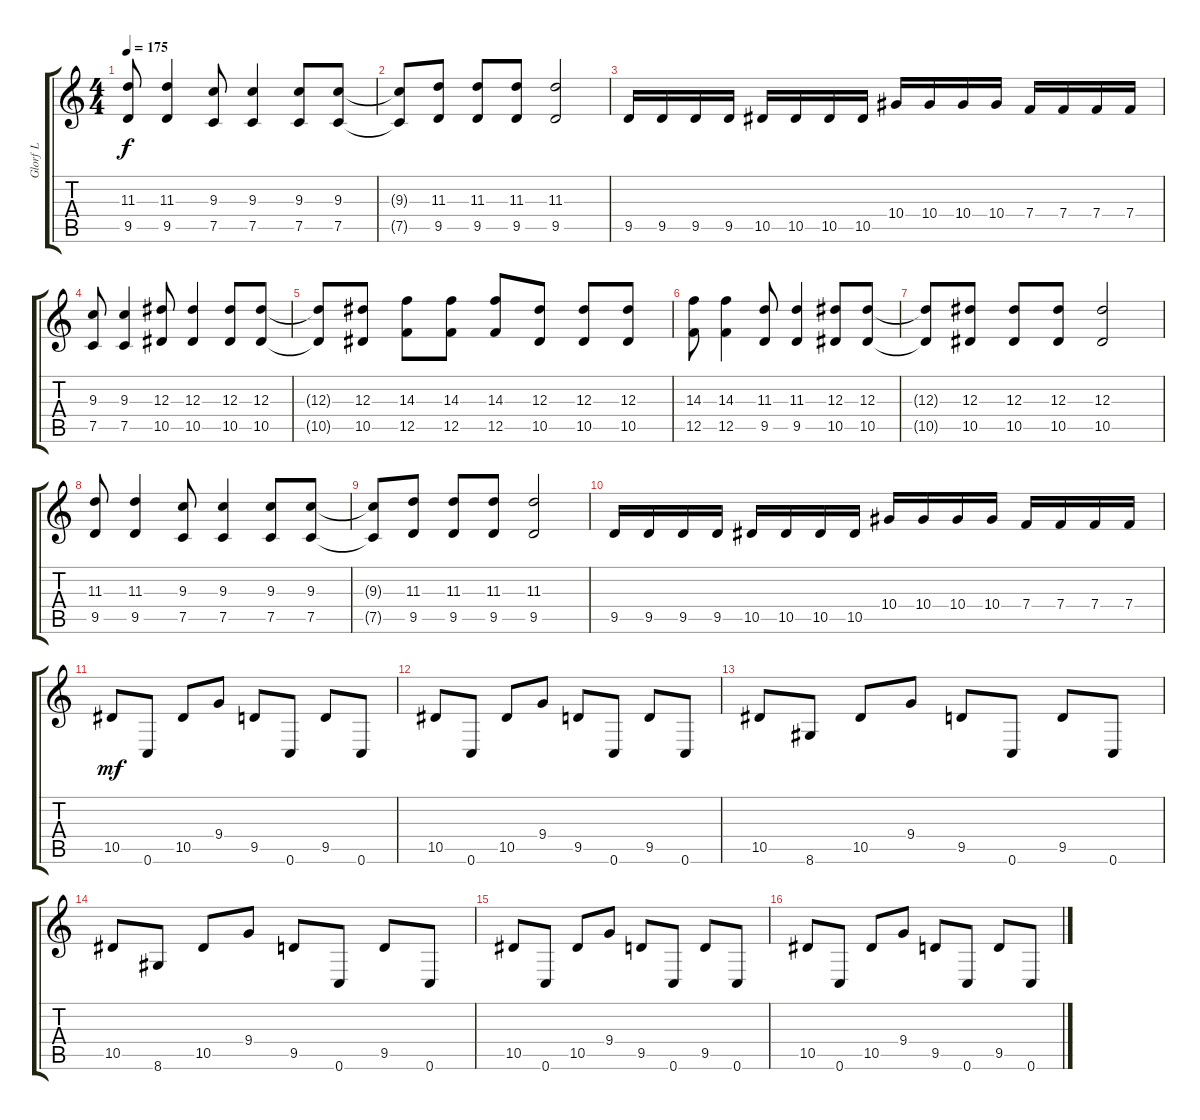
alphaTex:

\track ("Glorf L" "Glorf L") {instrument distortionguitar}
\staff {score tabs}
\tuning (C4 G3 Eb3 Bb2 F2 C2) {hide}
\ts (4 4)
\tempo 175
\clef g2
\ks c
(11.3 9.5).8{dy f} (11.3 9.5).4 (9.3 7.5).8 (9.3 7.5).4 (9.3 7.5).8 (9.3 7.5).8 |
(9.3{t} 7.5{t}).8 (11.3 9.5).8 (11.3 9.5).8 (11.3 9.5).8 (11.3 9.5).2 |
9.5.16 9.5.16 9.5.16 9.5.16 10.5.16 10.5.16 10.5.16 10.5.16 10.4.16 10.4.16 10.4.16 10.4.16 7.4.16 7.4.16 7.4.16 7.4.16 |
(9.3 7.5).8 (9.3 7.5).4 (12.3 10.5).8 (12.3 10.5).4 (12.3 10.5).8 (12.3 10.5).8 |
(12.3{t} 10.5{t}).8 (12.3 10.5).8 (14.3 12.5).8 (14.3 12.5).8 (14.3 12.5).8 (12.3 10.5).8 (12.3 10.5).8 (12.3 10.5).8 |
(14.3 12.5).8 (14.3 12.5).4 (11.3 9.5).8 (11.3 9.5).4 (12.3 10.5).8 (12.3 10.5).8 |
(12.3{t} 10.5{t}).8 (12.3 10.5).8 (12.3 10.5).8 (12.3 10.5).8 (12.3 10.5).2 |
(11.3 9.5).8 (11.3 9.5).4 (9.3 7.5).8 (9.3 7.5).4 (9.3 7.5).8 (9.3 7.5).8 |
(9.3{t} 7.5{t}).8 (11.3 9.5).8 (11.3 9.5).8 (11.3 9.5).8 (11.3 9.5).2 |
9.5.16 9.5.16 9.5.16 9.5.16 10.5.16 10.5.16 10.5.16 10.5.16 10.4.16 10.4.16 10.4.16 10.4.16 7.4.16 7.4.16 7.4.16 7.4.16 |
10.5.8{dy mf} 0.6.8 10.5.8 9.4.8 9.5.8 0.6.8 9.5.8 0.6.8 |
10.5.8 0.6.8 10.5.8 9.4.8 9.5.8 0.6.8 9.5.8 0.6.8 |
10.5.8 8.6.8 10.5.8 9.4.8 9.5.8 0.6.8 9.5.8 0.6.8 |
10.5.8 8.6.8 10.5.8 9.4.8 9.5.8 0.6.8 9.5.8 0.6.8 |
10.5.8 0.6.8 10.5.8 9.4.8 9.5.8 0.6.8 9.5.8 0.6.8 |
10.5.8 0.6.8 10.5.8 9.4.8 9.5.8 0.6.8 9.5.8 0.6.8
